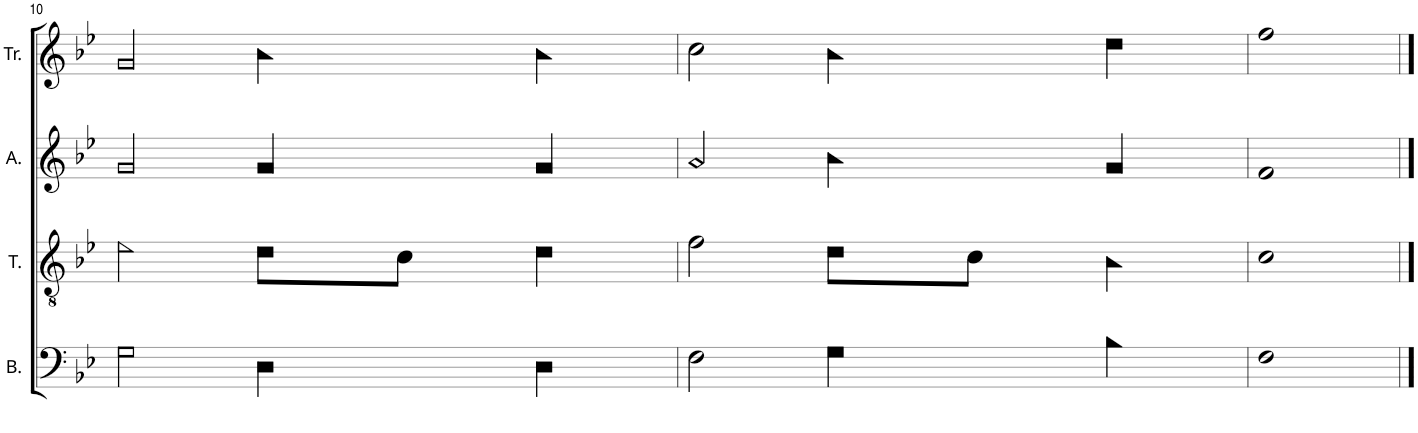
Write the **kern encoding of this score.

**kern	**kern	**kern	**kern
*part4	*part3	*part2	*part1
*staff4	*staff3	*staff2	*staff1
*I"B.	*I"T.	*I"A.	*I"Tr.
*I'B.	*I'T.	*I'A.	*I'Tr.
!!LO:PB:g=z
*clefF4	*clefGv2	*clefG2	*clefG2
*k[b-e-]	*k[b-e-]	*k[b-e-]	*k[b-e-]
*M4/4	*M4/4	*M4/4	*M4/4
*met(c)	*met(c)	*met(c)	*met(c)
=10	=10	=10	=10
2G!\	2e-!\	2g!/	2g!/
4D!\	8d!\L	4g!/	4b-!\
.	8c!\J	.	.
4D!\	4d!\	4g!/	4b-!\
=11	=11	=11	=11
2F!\	2f!\	2a!/	2cc!\
4G!\	8d!\L	4b-!\	4b-!\
.	8c!\J	.	.
4B-!\	4B-!\	4g!/	4dd!\
=12	=12	=12	=12
1F!	1c!	1f!	1ff!
==	==	==	==
*-	*-	*-	*-
